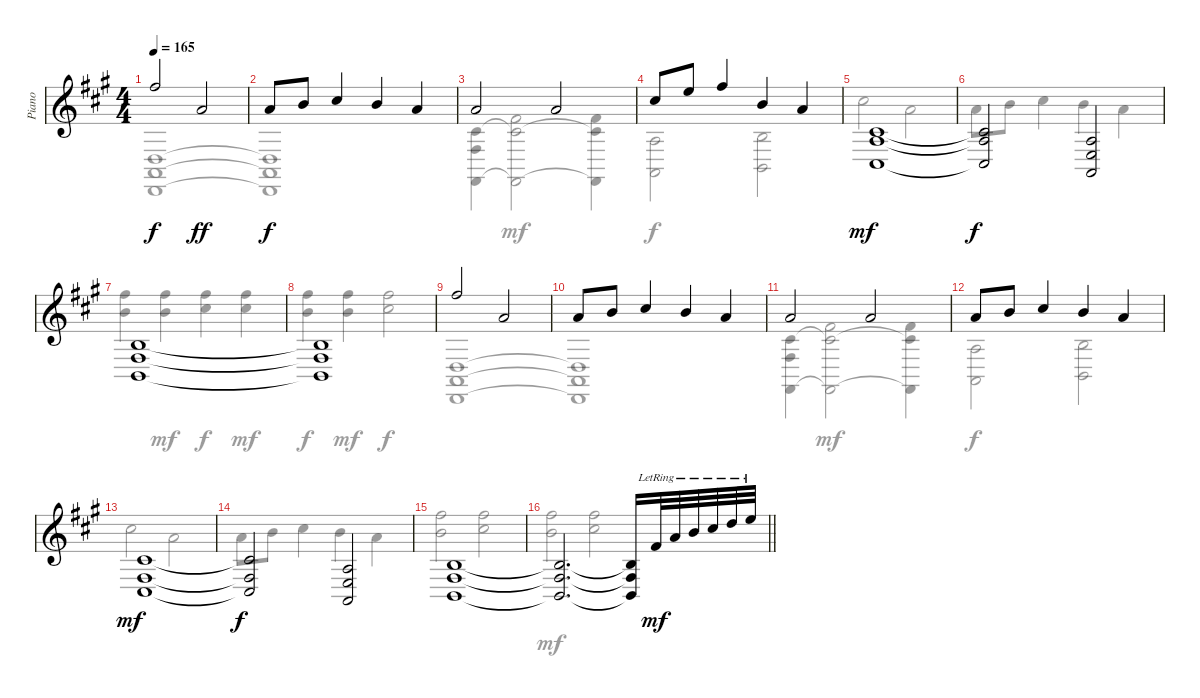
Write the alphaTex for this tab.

\track ("Piano" "Piano") {instrument acousticgrandpiano}
\staff {score}
\tuning (E4 B3 G3 D3 A2 Db2) {hide}
\voice
\ts (4 4)
\tempo 165
\clef g2
\ks a
14.1.2{dy f} 14.3.2{dy ff} |
14.3.8{dy f} 12.2.8 14.2.4 12.2.4 14.3.4 |
14.3.2 14.3.2 |
14.2.8 12.1.8 14.1.4 12.2.4 14.3.4 |
(11.4 12.5 12.6).1{dy mf} |
(11.4{t} 12.5{t} 12.6{t}).2{dy f} (7.4 7.5 8.6).2 |
(9.4 9.5 10.6).1 |
(9.4{t} 9.5{t} 10.6{t}).1 |
14.1.2 14.3.2 |
14.3.8 12.2.8 14.2.4 12.2.4 14.3.4 |
14.3.2 14.3.2 |
14.3.8 12.2.8 14.2.4 12.2.4 14.3.4 |
(11.4 9.5 12.6).1{dy mf} |
(11.4{t} 9.5{t} 12.6{t}).2{dy f} (7.4 7.5 8.6).2 |
(9.4 9.5 10.6).1 |
\barLineRight lightlight
(9.4{t} 9.5{t} 10.6{t}).2{d} (9.4{t} 9.5{t} 10.6{t}).16 2.1{lr}.32{dy mf} 5.1{lr}.32 7.1{lr}.32 9.1{lr}.32 10.1{lr}.32 12.1{lr}.32
\voice
\clef g2
\ottava regular
\simile none
\ks a
(0.4 0.5 1.6).1{dy f} |
(0.4{t} 0.5{t} 1.6{t}).1 |
(6.3 4.4 5.6).4 (2.1 6.3{t} 5.6{t}).2{dy mf} (2.1 6.3{t} 5.6{t}).4 |
(2.3 0.5).2{dy f} (0.2 2.5).2 |
9.1.2 5.1.2 |
5.1.8 7.1.8 9.1.4 7.1.4 5.1.4 |
(14.1 12.2).4 (14.1 12.2).4{dy mf} (14.1 14.2).4{dy f} (14.1 14.2).4{dy mf} |
(14.1 12.2).4{dy f} (14.1 12.2).4{dy mf} (14.1 14.2).2{dy f} |
(0.4 0.5 1.6).1 |
(0.4{t} 0.5{t} 1.6{t}).1 |
(6.3 4.4 5.6).4 (2.1 6.3{t} 5.6{t}).2{dy mf} (2.1 6.3{t} 5.6{t}).4 |
(2.3 0.5).2{dy f} (0.2 2.5).2 |
9.1.2 5.1.2 |
5.1.8 7.1.8 9.1.4 7.1.4 5.1.4 |
(14.1 12.2).2 (14.1 14.2).2 |
\barLineRight lightlight
(14.1 12.2).2{dy mf} (14.1 14.2).2
